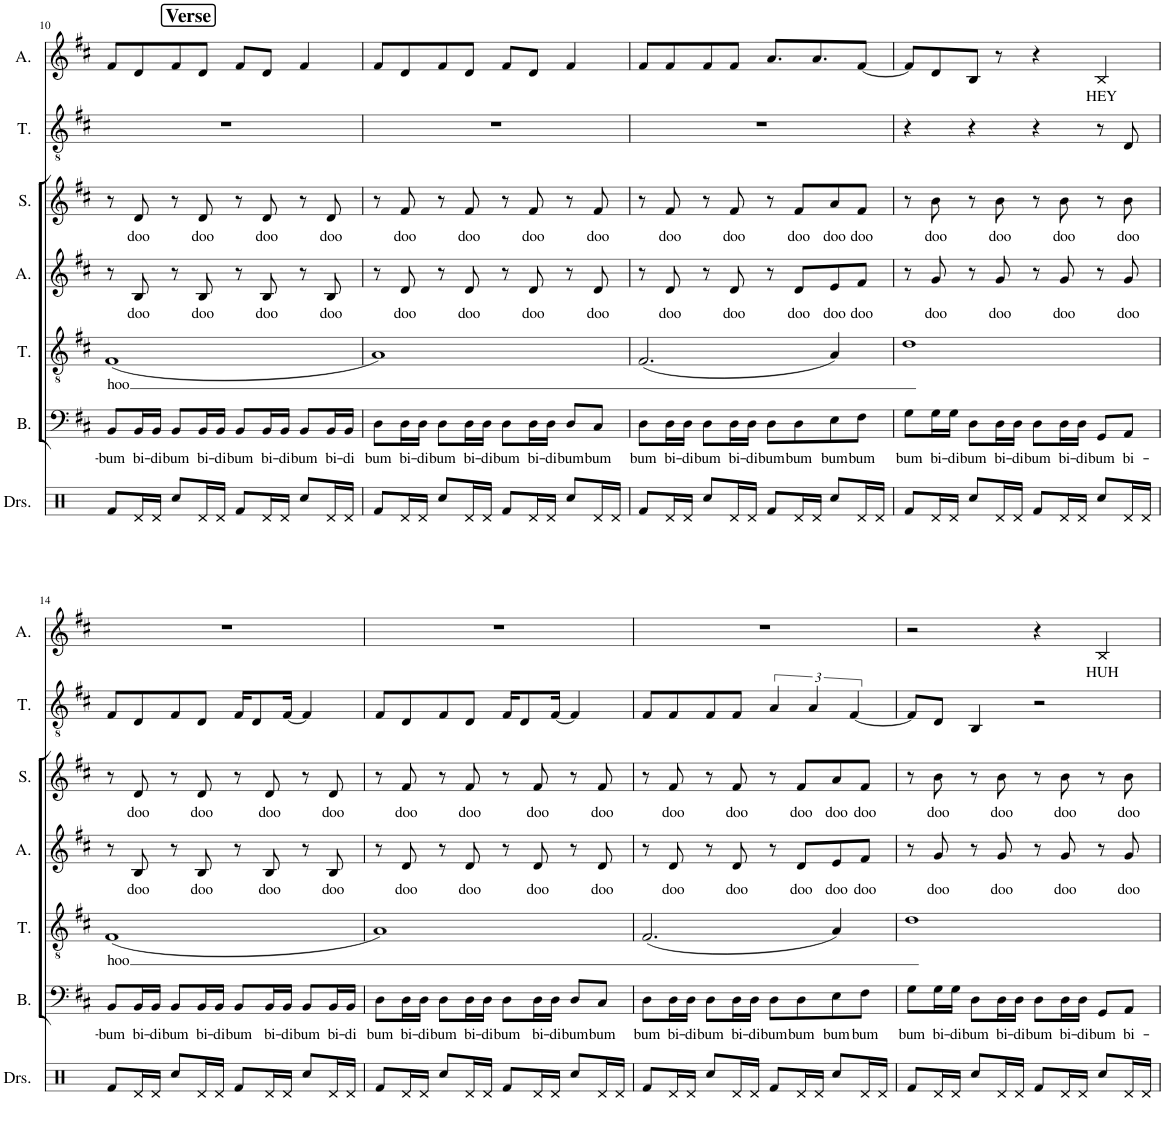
**kern	**kern	**text	**kern	**text	**kern	**text	**kern	**text	**kern	**kern	**text
*part7	*part6	*part6	*part5	*part5	*part4	*part4	*part3	*part3	*part2	*part1	*part1
*staff7	*staff6	*staff6	*staff5	*staff5	*staff4	*staff4	*staff3	*staff3	*staff2	*staff1	*staff1
*I"Drumset	*I"Bass	*	*I"Tenor	*	*I"Alto	*	*I"Soprano	*	*I"Tenor	*I"Alto	*
*I'Drs.	*I'B.	*	*I'T.	*	*I'A.	*	*I'S.	*	*I'T.	*I'A.	*
!!LO:PB:g=z
*clefX	*clefF4	*	*clefGv2	*	*clefG2	*	*clefG2	*	*clefGv2	*clefG2	*
*k[]	*k[f#c#]	*	*k[f#c#]	*	*k[f#c#]	*	*k[f#c#]	*	*k[f#c#]	*k[f#c#]	*
*M4/4	*M4/4	*	*M4/4	*	*M4/4	*	*M4/4	*	*M4/4	*M4/4	*
!!LO:REH:place=s1:a:B:cj:fs=14:t=Verse
=10	=10	=10	=10	=10	=10	=10	=10	=10	=10	=10	=10
!	!	!LO:LY:b	!	!LO:LY:b	!	!	!	!	!	!	!
8Rf/L	8BB/L	bum	(1F#	hoo	8r	.	8r	.	1r	8f#/L	.
!	!	!LO:LY:b	!	!	!	!LO:LY:b	!	!LO:LY:b	!	!	!
16Rd/L	16BB/L	bi-	.	.	8B/	doo	8d/	doo	.	8d/	.
!	!	!LO:LY:b	!	!	!	!	!	!	!	!	!
16Rd/JJ	16BB/JJ	-di	.	.	.	.	.	.	.	.	.
!	!	!LO:LY:b	!	!	!	!	!	!	!	!	!
8Rcc/L	8BB/L	bum	.	.	8r	.	8r	.	.	8f#/	.
!	!	!LO:LY:b	!	!	!	!LO:LY:b	!	!LO:LY:b	!	!	!
16Rd/L	16BB/L	bi-	.	.	8B/	doo	8d/	doo	.	8d/J	.
!	!	!LO:LY:b	!	!	!	!	!	!	!	!	!
16Rd/JJ	16BB/JJ	-di	.	.	.	.	.	.	.	.	.
!	!	!LO:LY:b	!	!	!	!	!	!	!	!	!
8Rf/L	8BB/L	bum	.	.	8r	.	8r	.	.	8f#/L	.
!	!	!LO:LY:b	!	!	!	!LO:LY:b	!	!LO:LY:b	!	!	!
16Rd/L	16BB/L	bi-	.	.	8B/	doo	8d/	doo	.	8d/J	.
!	!	!LO:LY:b	!	!	!	!	!	!	!	!	!
16Rd/JJ	16BB/JJ	-di	.	.	.	.	.	.	.	.	.
!	!	!LO:LY:b	!	!	!	!	!	!	!	!	!
8Rcc/L	8BB/L	bum	.	.	8r	.	8r	.	.	4f#/	.
!	!	!LO:LY:b	!	!	!	!LO:LY:b	!	!LO:LY:b	!	!	!
16Rd/L	16BB/L	bi-	.	.	8B/	doo	8d/	doo	.	.	.
!	!	!LO:LY:b	!	!	!	!	!	!	!	!	!
16Rd/JJ	16BB/JJ	-di	.	.	.	.	.	.	.	.	.
=11	=11	=11	=11	=11	=11	=11	=11	=11	=11	=11	=11
!	!	!LO:LY:b	!	!	!	!	!	!	!	!	!
8Rf/L	8D\L	bum	1A)	.	8r	.	8r	.	1r	8f#/L	.
!	!	!LO:LY:b	!	!	!	!LO:LY:b	!	!LO:LY:b	!	!	!
16Rd/L	16D\L	bi-	.	.	8d/	doo	8f#/	doo	.	8d/	.
!	!	!LO:LY:b	!	!	!	!	!	!	!	!	!
16Rd/JJ	16D\JJ	-di	.	.	.	.	.	.	.	.	.
!	!	!LO:LY:b	!	!	!	!	!	!	!	!	!
8Rcc/L	8D\L	bum	.	.	8r	.	8r	.	.	8f#/	.
!	!	!LO:LY:b	!	!	!	!LO:LY:b	!	!LO:LY:b	!	!	!
16Rd/L	16D\L	bi-	.	.	8d/	doo	8f#/	doo	.	8d/J	.
!	!	!LO:LY:b	!	!	!	!	!	!	!	!	!
16Rd/JJ	16D\JJ	-di	.	.	.	.	.	.	.	.	.
!	!	!LO:LY:b	!	!	!	!	!	!	!	!	!
8Rf/L	8D\L	bum	.	.	8r	.	8r	.	.	8f#/L	.
!	!	!LO:LY:b	!	!	!	!LO:LY:b	!	!LO:LY:b	!	!	!
16Rd/L	16D\L	bi-	.	.	8d/	doo	8f#/	doo	.	8d/J	.
!	!	!LO:LY:b	!	!	!	!	!	!	!	!	!
16Rd/JJ	16D\JJ	-di	.	.	.	.	.	.	.	.	.
!	!	!LO:LY:b	!	!	!	!	!	!	!	!	!
8Rcc/L	8D/L	bum	.	.	8r	.	8r	.	.	4f#/	.
!	!	!LO:LY:b	!	!	!	!LO:LY:b	!	!LO:LY:b	!	!	!
16Rd/L	8C#/J	bum	.	.	8d/	doo	8f#/	doo	.	.	.
16Rd/JJ	.	.	.	.	.	.	.	.	.	.	.
=12	=12	=12	=12	=12	=12	=12	=12	=12	=12	=12	=12
!	!	!LO:LY:b	!	!	!	!	!	!	!	!	!
8Rf/L	8D\L	bum	(2.F#/	.	8r	.	8r	.	1r	8f#/L	.
!	!	!LO:LY:b	!	!	!	!LO:LY:b	!	!LO:LY:b	!	!	!
16Rd/L	16D\L	bi-	.	.	8d/	doo	8f#/	doo	.	8f#/	.
!	!	!LO:LY:b	!	!	!	!	!	!	!	!	!
16Rd/JJ	16D\JJ	-di	.	.	.	.	.	.	.	.	.
!	!	!LO:LY:b	!	!	!	!	!	!	!	!	!
8Rcc/L	8D\L	bum	.	.	8r	.	8r	.	.	8f#/	.
!	!	!LO:LY:b	!	!	!	!LO:LY:b	!	!LO:LY:b	!	!	!
16Rd/L	16D\L	bi-	.	.	8d/	doo	8f#/	doo	.	8f#/J	.
!	!	!LO:LY:b	!	!	!	!	!	!	!	!	!
16Rd/JJ	16D\JJ	-di	.	.	.	.	.	.	.	.	.
!	!	!LO:LY:b	!	!	!	!	!	!	!	!	!
8Rf/L	8D\L	bum	.	.	8r	.	8r	.	.	8.a/L	.
!	!	!LO:LY:b	!	!	!	!LO:LY:b	!	!LO:LY:b	!	!	!
16Rd/L	8D\	bum	.	.	8d/L	doo	8f#/L	doo	.	.	.
16Rd/JJ	.	.	.	.	.	.	.	.	.	8.a/	.
!	!	!LO:LY:b	!	!	!	!LO:LY:b	!	!LO:LY:b	!	!	!
8Rcc/L	8E\	bum	4A/)	.	8e/	doo	8a/	doo	.	.	.
!	!	!LO:LY:b	!	!	!	!LO:LY:b	!	!LO:LY:b	!	!	!
16Rd/L	8F#\J	bum	.	.	8f#/J	doo	8f#/J	doo	.	[8f#/J	.
16Rd/JJ	.	.	.	.	.	.	.	.	.	.	.
=13	=13	=13	=13	=13	=13	=13	=13	=13	=13	=13	=13
!	!	!LO:LY:b	!	!	!	!	!	!	!	!	!
8Rf/L	8G\L	bum	1d	.	8r	.	8r	.	4r	8f#/L]	.
!	!	!LO:LY:b	!	!	!	!LO:LY:b	!	!LO:LY:b	!	!	!
16Rd/L	16G\L	bi-	.	.	8g/	doo	8b\	doo	.	8d/	.
!	!	!LO:LY:b	!	!	!	!	!	!	!	!	!
16Rd/JJ	16G\JJ	-di	.	.	.	.	.	.	.	.	.
!	!	!LO:LY:b	!	!	!	!	!	!	!	!	!
8Rcc/L	8D\L	bum	.	.	8r	.	8r	.	4r	8B/J	.
!	!	!LO:LY:b	!	!	!	!LO:LY:b	!	!LO:LY:b	!	!	!
16Rd/L	16D\L	bi-	.	.	8g/	doo	8b\	doo	.	8r	.
!	!	!LO:LY:b	!	!	!	!	!	!	!	!	!
16Rd/JJ	16D\JJ	-di	.	.	.	.	.	.	.	.	.
!	!	!LO:LY:b	!	!	!	!	!	!	!	!	!
8Rf/L	8D\L	bum	.	.	8r	.	8r	.	4r	4r	.
!	!	!LO:LY:b	!	!	!	!LO:LY:b	!	!LO:LY:b	!	!	!
16Rd/L	16D\L	bi-	.	.	8g/	doo	8b\	doo	.	.	.
!	!	!LO:LY:b	!	!	!	!	!	!	!	!	!
16Rd/JJ	16D\JJ	-di	.	.	.	.	.	.	.	.	.
!	!	!LO:LY:b	!	!	!	!	!	!	!	!	!LO:LY:b
8Rcc/L	8GG/L	bum	.	.	8r	.	8r	.	8r	4B/	HEY
!	!	!LO:LY:b	!	!	!	!LO:LY:b	!	!LO:LY:b	!	!	!
16Rd/L	8AA/J	bi-	.	.	8g/	doo	8b\	doo	8D/	.	.
16Rd/JJ	.	.	.	.	.	.	.	.	.	.	.
!!LO:LB:g=z
=14	=14	=14	=14	=14	=14	=14	=14	=14	=14	=14	=14
!	!	!LO:LY:b	!	!LO:LY:b	!	!	!	!	!	!	!
8Rf/L	8BB/L	bum	(1F#	hoo	8r	.	8r	.	8F#/L	1r	.
!	!	!LO:LY:b	!	!	!	!LO:LY:b	!	!LO:LY:b	!	!	!
16Rd/L	16BB/L	bi-	.	.	8B/	doo	8d/	doo	8D/	.	.
!	!	!LO:LY:b	!	!	!	!	!	!	!	!	!
16Rd/JJ	16BB/JJ	-di	.	.	.	.	.	.	.	.	.
!	!	!LO:LY:b	!	!	!	!	!	!	!	!	!
8Rcc/L	8BB/L	bum	.	.	8r	.	8r	.	8F#/	.	.
!	!	!LO:LY:b	!	!	!	!LO:LY:b	!	!LO:LY:b	!	!	!
16Rd/L	16BB/L	bi-	.	.	8B/	doo	8d/	doo	8D/J	.	.
!	!	!LO:LY:b	!	!	!	!	!	!	!	!	!
16Rd/JJ	16BB/JJ	-di	.	.	.	.	.	.	.	.	.
!	!	!LO:LY:b	!	!	!	!	!	!	!	!	!
8Rf/L	8BB/L	bum	.	.	8r	.	8r	.	16F#/KL	.	.
.	.	.	.	.	.	.	.	.	8D/	.	.
!	!	!LO:LY:b	!	!	!	!LO:LY:b	!	!LO:LY:b	!	!	!
16Rd/L	16BB/L	bi-	.	.	8B/	doo	8d/	doo	.	.	.
!	!	!LO:LY:b	!	!	!	!	!	!	!	!	!
16Rd/JJ	16BB/JJ	-di	.	.	.	.	.	.	[16F#/Jk	.	.
!	!	!LO:LY:b	!	!	!	!	!	!	!	!	!
8Rcc/L	8BB/L	bum	.	.	8r	.	8r	.	4F#/]	.	.
!	!	!LO:LY:b	!	!	!	!LO:LY:b	!	!LO:LY:b	!	!	!
16Rd/L	16BB/L	bi-	.	.	8B/	doo	8d/	doo	.	.	.
!	!	!LO:LY:b	!	!	!	!	!	!	!	!	!
16Rd/JJ	16BB/JJ	-di	.	.	.	.	.	.	.	.	.
=15	=15	=15	=15	=15	=15	=15	=15	=15	=15	=15	=15
!	!	!LO:LY:b	!	!	!	!	!	!	!	!	!
8Rf/L	8D\L	bum	1A)	.	8r	.	8r	.	8F#/L	1r	.
!	!	!LO:LY:b	!	!	!	!LO:LY:b	!	!LO:LY:b	!	!	!
16Rd/L	16D\L	bi-	.	.	8d/	doo	8f#/	doo	8D/	.	.
!	!	!LO:LY:b	!	!	!	!	!	!	!	!	!
16Rd/JJ	16D\JJ	-di	.	.	.	.	.	.	.	.	.
!	!	!LO:LY:b	!	!	!	!	!	!	!	!	!
8Rcc/L	8D\L	bum	.	.	8r	.	8r	.	8F#/	.	.
!	!	!LO:LY:b	!	!	!	!LO:LY:b	!	!LO:LY:b	!	!	!
16Rd/L	16D\L	bi-	.	.	8d/	doo	8f#/	doo	8D/J	.	.
!	!	!LO:LY:b	!	!	!	!	!	!	!	!	!
16Rd/JJ	16D\JJ	-di	.	.	.	.	.	.	.	.	.
!	!	!LO:LY:b	!	!	!	!	!	!	!	!	!
8Rf/L	8D\L	bum	.	.	8r	.	8r	.	16F#/KL	.	.
.	.	.	.	.	.	.	.	.	8D/	.	.
!	!	!LO:LY:b	!	!	!	!LO:LY:b	!	!LO:LY:b	!	!	!
16Rd/L	16D\L	bi-	.	.	8d/	doo	8f#/	doo	.	.	.
!	!	!LO:LY:b	!	!	!	!	!	!	!	!	!
16Rd/JJ	16D\JJ	-di	.	.	.	.	.	.	[16F#/Jk	.	.
!	!	!LO:LY:b	!	!	!	!	!	!	!	!	!
8Rcc/L	8D/L	bum	.	.	8r	.	8r	.	4F#/]	.	.
!	!	!LO:LY:b	!	!	!	!LO:LY:b	!	!LO:LY:b	!	!	!
16Rd/L	8C#/J	bum	.	.	8d/	doo	8f#/	doo	.	.	.
16Rd/JJ	.	.	.	.	.	.	.	.	.	.	.
=16	=16	=16	=16	=16	=16	=16	=16	=16	=16	=16	=16
!	!	!LO:LY:b	!	!	!	!	!	!	!	!	!
8Rf/L	8D\L	bum	(2.F#/	.	8r	.	8r	.	8F#/L	1r	.
!	!	!LO:LY:b	!	!	!	!LO:LY:b	!	!LO:LY:b	!	!	!
16Rd/L	16D\L	bi-	.	.	8d/	doo	8f#/	doo	8F#/	.	.
!	!	!LO:LY:b	!	!	!	!	!	!	!	!	!
16Rd/JJ	16D\JJ	-di	.	.	.	.	.	.	.	.	.
!	!	!LO:LY:b	!	!	!	!	!	!	!	!	!
8Rcc/L	8D\L	bum	.	.	8r	.	8r	.	8F#/	.	.
!	!	!LO:LY:b	!	!	!	!LO:LY:b	!	!LO:LY:b	!	!	!
16Rd/L	16D\L	bi-	.	.	8d/	doo	8f#/	doo	8F#/J	.	.
!	!	!LO:LY:b	!	!	!	!	!	!	!	!	!
16Rd/JJ	16D\JJ	-di	.	.	.	.	.	.	.	.	.
!	!	!LO:LY:b	!	!	!	!	!	!	!	!	!
8Rf/L	8D\L	bum	.	.	8r	.	8r	.	6A/	.	.
!	!	!LO:LY:b	!	!	!	!LO:LY:b	!	!LO:LY:b	!	!	!
16Rd/L	8D\	bum	.	.	8d/L	doo	8f#/L	doo	.	.	.
.	.	.	.	.	.	.	.	.	6A/	.	.
16Rd/JJ	.	.	.	.	.	.	.	.	.	.	.
!	!	!LO:LY:b	!	!	!	!LO:LY:b	!	!LO:LY:b	!	!	!
8Rcc/L	8E\	bum	4A/)	.	8e/	doo	8a/	doo	.	.	.
.	.	.	.	.	.	.	.	.	[6F#/	.	.
!	!	!LO:LY:b	!	!	!	!LO:LY:b	!	!LO:LY:b	!	!	!
16Rd/L	8F#\J	bum	.	.	8f#/J	doo	8f#/J	doo	.	.	.
16Rd/JJ	.	.	.	.	.	.	.	.	.	.	.
=17	=17	=17	=17	=17	=17	=17	=17	=17	=17	=17	=17
!	!	!LO:LY:b	!	!	!	!	!	!	!	!	!
8Rf/L	8G\L	bum	1d	.	8r	.	8r	.	8F#/L]	2r	.
!	!	!LO:LY:b	!	!	!	!LO:LY:b	!	!LO:LY:b	!	!	!
16Rd/L	16G\L	bi-	.	.	8g/	doo	8b\	doo	8D/J	.	.
!	!	!LO:LY:b	!	!	!	!	!	!	!	!	!
16Rd/JJ	16G\JJ	-di	.	.	.	.	.	.	.	.	.
!	!	!LO:LY:b	!	!	!	!	!	!	!	!	!
8Rcc/L	8D\L	bum	.	.	8r	.	8r	.	4BB/	.	.
!	!	!LO:LY:b	!	!	!	!LO:LY:b	!	!LO:LY:b	!	!	!
16Rd/L	16D\L	bi-	.	.	8g/	doo	8b\	doo	.	.	.
!	!	!LO:LY:b	!	!	!	!	!	!	!	!	!
16Rd/JJ	16D\JJ	-di	.	.	.	.	.	.	.	.	.
!	!	!LO:LY:b	!	!	!	!	!	!	!	!	!
8Rf/L	8D\L	bum	.	.	8r	.	8r	.	2r	4r	.
!	!	!LO:LY:b	!	!	!	!LO:LY:b	!	!LO:LY:b	!	!	!
16Rd/L	16D\L	bi-	.	.	8g/	doo	8b\	doo	.	.	.
!	!	!LO:LY:b	!	!	!	!	!	!	!	!	!
16Rd/JJ	16D\JJ	-di	.	.	.	.	.	.	.	.	.
!	!	!LO:LY:b	!	!	!	!	!	!	!	!	!LO:LY:b
8Rcc/L	8GG/L	bum	.	.	8r	.	8r	.	.	4B/	HUH
!	!	!LO:LY:b	!	!	!	!LO:LY:b	!	!LO:LY:b	!	!	!
16Rd/L	8AA/J	bi-	.	.	8g/	doo	8b\	doo	.	.	.
16Rd/JJ	.	.	.	.	.	.	.	.	.	.	.
=	=	=	=	=	=	=	=	=	=	=	=
*-	*-	*-	*-	*-	*-	*-	*-	*-	*-	*-	*-
